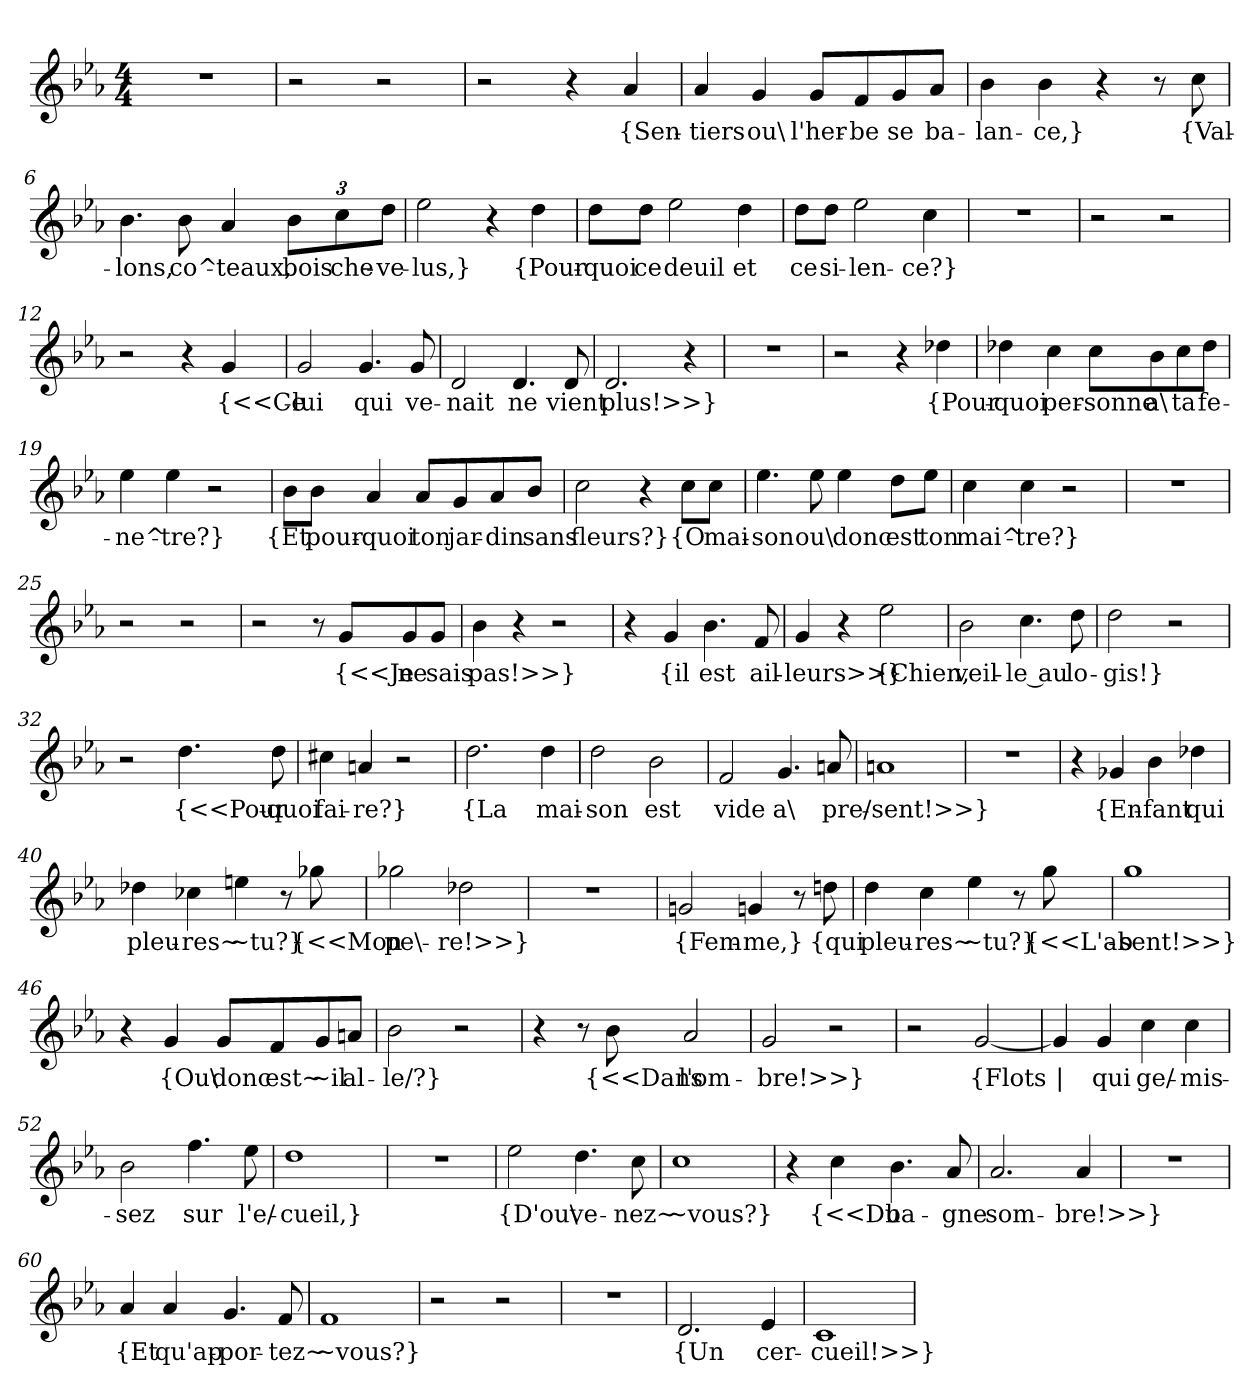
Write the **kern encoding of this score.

**kern	**text
*part1	*part1
*staff1	*staff1
*clefG2	*
*k[b-e-a-]	*
*M4/4	*
=1	=1
1r	.
=2	=2
2r	.
2r	.
=3	=3
2r	.
4r	.
!	!LO:LY:b
4a-/	{Sen-
=4	=4
!	!LO:LY:b
4a-/	-tiers
!	!LO:LY:b
4g/	ou\
!	!LO:LY:b
8g/L	l'her-
!	!LO:LY:b
8f/	-be
!	!LO:LY:b
8g/	se
!	!LO:LY:b
8a-/J	ba-
=5	=5
!	!LO:LY:b
4b-\	-lan-
!	!LO:LY:b
4b-\	-ce,}
4r	.
8r	.
!	!LO:LY:b
8cc\	{Val-
=6	=6
!	!LO:LY:b
4.b-\	-lons,
!	!LO:LY:b
8b-\	co^-
!	!LO:LY:b
4a-/	-teaux,
*Xbrackettup	*
!	!LO:LY:b
12b-\L	bois
!	!LO:LY:b
12cc\	che-
!	!LO:LY:b
12dd\J	-ve-
!!LO:LB:g=z
=7	=7
!	!LO:LY:b
2ee-\	-lus,}
4r	.
!	!LO:LY:b
4dd\	{Pour-
=8	=8
!	!LO:LY:b
8dd\L	-quoi
!	!LO:LY:b
8dd\J	ce
!	!LO:LY:b
2ee-\	deuil
!	!LO:LY:b
4dd\	et
=9	=9
!	!LO:LY:b
8dd\L	ce
!	!LO:LY:b
8dd\J	si-
!	!LO:LY:b
2ee-\	-len-
!	!LO:LY:b
4cc\	-ce?}
=10	=10
1r	.
=11	=11
2r	.
2r	.
=12	=12
2r	.
4r	.
!	!LO:LY:b
4g/	{<<Ce-
=13	=13
!	!LO:LY:b
2g/	-lui
!	!LO:LY:b
4.g/	qui
!	!LO:LY:b
8g/	ve-
=14	=14
!	!LO:LY:b
2d/	-nait
!	!LO:LY:b
4.d/	ne
!	!LO:LY:b
8d/	vient
!!LO:LB:g=z
=15	=15
!	!LO:LY:b
2.d/	plus!>>}
4r	.
=16	=16
1r	.
=17	=17
2r	.
4r	.
!	!LO:LY:b
4dd-X\	{Pour-
=18	=18
!	!LO:LY:b
4dd-X\	-quoi
!	!LO:LY:b
4cc\	per-
!	!LO:LY:b
8cc\L	-sonne
!	!LO:LY:b
8b-\	a\
!	!LO:LY:b
8cc\	ta
!	!LO:LY:b
8dd-\J	fe-
=19	=19
!	!LO:LY:b
4ee-\	-ne^-
!	!LO:LY:b
4ee-\	-tre?}
2r	.
=20	=20
!	!LO:LY:b
8b-\L	{Et
!	!LO:LY:b
8b-\J	pour-
!	!LO:LY:b
4a-/	-quoi
!	!LO:LY:b
8a-/L	ton
!	!LO:LY:b
8g/	jar-
!	!LO:LY:b
8a-/	-din
!	!LO:LY:b
8b-/J	sans
!!LO:LB:g=z
=21	=21
!	!LO:LY:b
2cc\	fleurs?}
4r	.
!	!LO:LY:b
8cc\L	{O
!	!LO:LY:b
8cc\J	mai-
=22	=22
!	!LO:LY:b
4.ee-\	-son
!	!LO:LY:b
8ee-\	ou\
!	!LO:LY:b
4ee-\	donc
!	!LO:LY:b
8dd\L	est
!	!LO:LY:b
8ee-\J	ton
=23	=23
!	!LO:LY:b
4cc\	mai^-
!	!LO:LY:b
4cc\	-tre?}
2r	.
=24	=24
1r	.
=25	=25
2r	.
2r	.
=26	=26
2r	.
8r	.
!	!LO:LY:b
8g/L	{<<Je
!	!LO:LY:b
8g/	ne
!	!LO:LY:b
8g/J	sais
=27	=27
!	!LO:LY:b
4b-\	pas!>>}
4r	.
2r	.
!!LO:LB:g=z
=28	=28
4r	.
!	!LO:LY:b
4g/	{il
!	!LO:LY:b
4.b-\	est
!	!LO:LY:b
8f/	ail-
=29	=29
!	!LO:LY:b
4g/	-leurs>>}
4r	.
!	!LO:LY:b
2ee-\	{Chien,
=30	=30
!	!LO:LY:b
2b-\	veil-
!	!LO:LY:b
4.cc\	-le au
!	!LO:LY:b
8dd\	lo-
=31	=31
!	!LO:LY:b
2dd\	-gis!}
2r	.
=32	=32
2r	.
!	!LO:LY:b
4.dd\	{<<Pour-
!	!LO:LY:b
8dd\	-quoi
=33	=33
!	!LO:LY:b
4cc#X\	fai-
!	!LO:LY:b
4an/	-re?}
2r	.
=34	=34
!	!LO:LY:b
2.dd\	{La
!	!LO:LY:b
4dd\	mai-
!!LO:LB:g=z
=35	=35
!	!LO:LY:b
2dd\	-son
!	!LO:LY:b
2b-\	est
=36	=36
!	!LO:LY:b
2f/	vide
!	!LO:LY:b
4.g/	a\
!	!LO:LY:b
8an/	pre/-
=37	=37
!	!LO:LY:b
1an	-sent!>>}
=38	=38
1r	.
=39	=39
4r	.
!	!LO:LY:b
4g-X/	{En-
!	!LO:LY:b
4b-\	-fant
!	!LO:LY:b
4dd-X\	qui
=40	=40
!	!LO:LY:b
4dd-X\	pleu-
!	!LO:LY:b
4cc-X\	-res~
!	!LO:LY:b
4een\	~tu?}
8r	.
!	!LO:LY:b
8gg-X\	{<<Mon
=41	=41
!	!LO:LY:b
2gg-X\	pe\-
!	!LO:LY:b
2dd-X\	-re!>>}
!!LO:LB:g=z
=42	=42
1r	.
=43	=43
!	!LO:LY:b
2gn/	{Fem-
!	!LO:LY:b
4gn/	-me,}
8r	.
!	!LO:LY:b
8ddn\	{qui
=44	=44
!	!LO:LY:b
4dd\	pleu-
!	!LO:LY:b
4cc\	-res~
!	!LO:LY:b
4ee-\	~tu?}
8r	.
!	!LO:LY:b
8gg\	{<<L'ab-
=45	=45
!	!LO:LY:b
1gg	-sent!>>}
=46	=46
4r	.
!	!LO:LY:b
4g/	{Ou\
!	!LO:LY:b
8g/L	donc
!	!LO:LY:b
8f/	est~
!	!LO:LY:b
8g/	~il
!	!LO:LY:b
8an/J	al-
=47	=47
!	!LO:LY:b
2b-\	-le/?}
2r	.
!!LO:LB:g=z
=48	=48
4r	.
8r	.
!	!LO:LY:b
8b-\	{<<Dans
!	!LO:LY:b
2a-/	l'om-
=49	=49
!	!LO:LY:b
2g/	-bre!>>}
2r	.
=50	=50
2r	.
!	!LO:LY:b
[2g/	{Flots
=51	=51
!	!LO:LY:b
4g/]	|
!	!LO:LY:b
4g/	qui
!	!LO:LY:b
4cc\	ge/-
!	!LO:LY:b
4cc\	-mis-
=52	=52
!	!LO:LY:b
2b-\	-sez
!	!LO:LY:b
4.ff\	sur
!	!LO:LY:b
8ee-\	l'e/-
=53	=53
!	!LO:LY:b
1dd	-cueil,}
=54	=54
1r	.
=55	=55
!	!LO:LY:b
2ee-\	{D'ou\
!	!LO:LY:b
4.dd\	ve-
!	!LO:LY:b
8cc\	-nez~
!!LO:LB:g=z
=56	=56
!	!LO:LY:b
1cc	~vous?}
=57	=57
4r	.
!	!LO:LY:b
4cc\	{<<Du
!	!LO:LY:b
4.b-\	ba-
!	!LO:LY:b
8a-/	-gne
=58	=58
!	!LO:LY:b
2.a-/	som-
!	!LO:LY:b
4a-/	-bre!>>}
=59	=59
1r	.
=60	=60
!	!LO:LY:b
4a-/	{Et
!	!LO:LY:b
4a-/	qu'ap-
!	!LO:LY:b
4.g/	-por-
!	!LO:LY:b
8f/	-tez~
=61	=61
!	!LO:LY:b
1f	~vous?}
=62	=62
2r	.
2r	.
=63	=63
1r	.
!!LO:LB:g=z
=64	=64
!	!LO:LY:b
2.d/	{Un
!	!LO:LY:b
4e-/	cer-
=65	=65
!	!LO:LY:b
1c	-cueil!>>}
=	=
*-	*-
